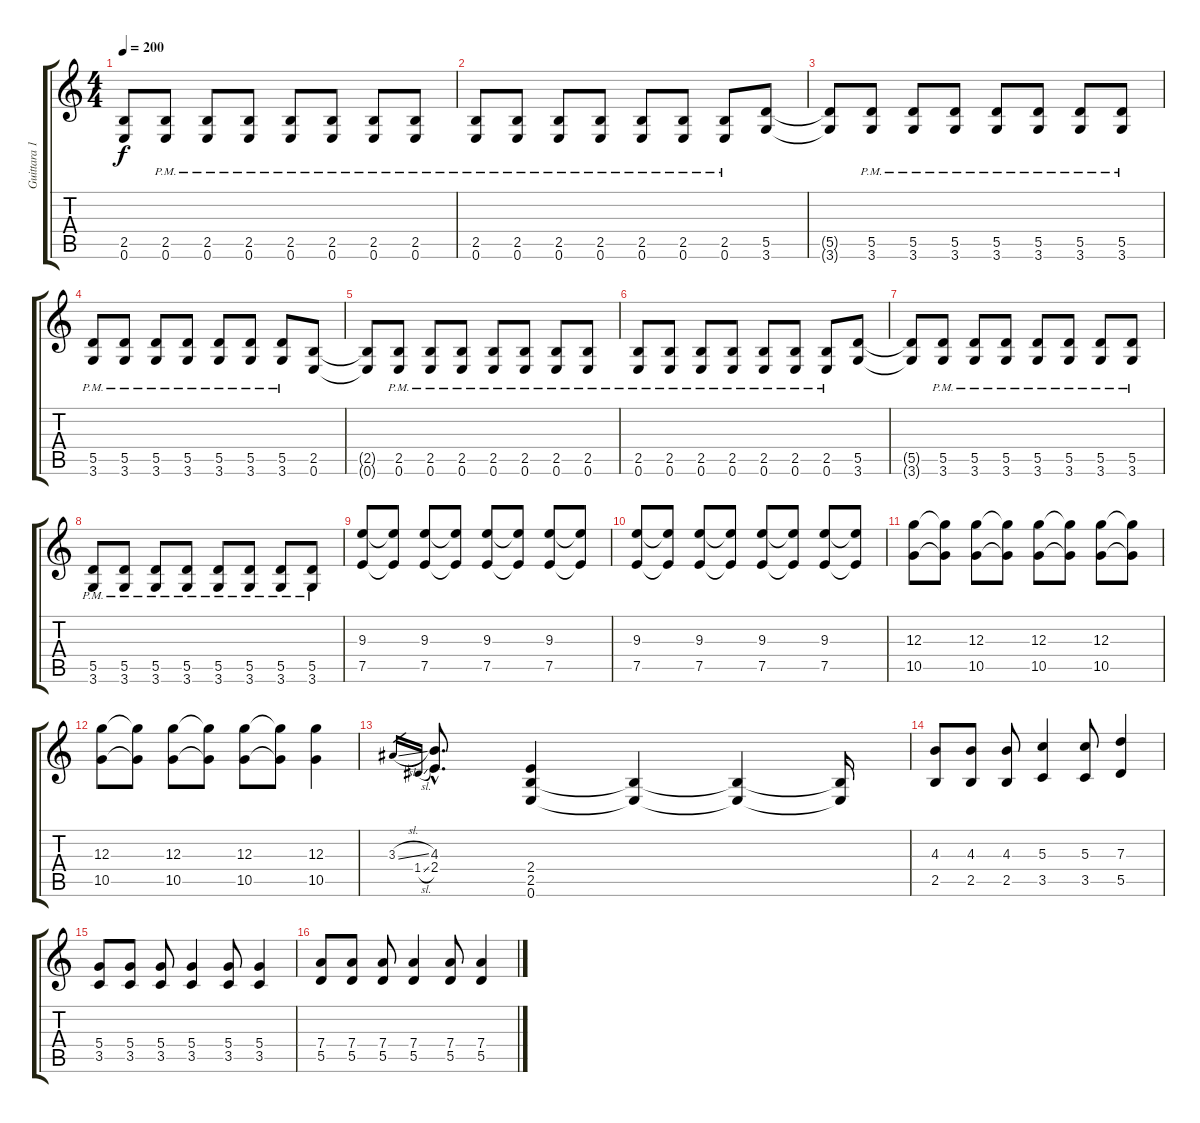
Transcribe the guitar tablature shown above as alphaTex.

\track ("Guittara 1" "Guittara 1") {instrument distortionguitar}
\staff {score tabs}
\tuning (E4 B3 G3 D3 A2 E2) {hide}
\ts (4 4)
\tempo 200
\clef g2
\ks c
(2.5{t} 0.6{t}).8{dy f} (2.5{pm} 0.6{pm}).8 (2.5{pm} 0.6{pm}).8 (2.5{pm} 0.6{pm}).8 (2.5{pm} 0.6{pm}).8 (2.5{pm} 0.6{pm}).8 (2.5{pm} 0.6{pm}).8 (2.5{pm} 0.6{pm}).8 |
(2.5{pm} 0.6{pm}).8 (2.5{pm} 0.6{pm}).8 (2.5{pm} 0.6{pm}).8 (2.5{pm} 0.6{pm}).8 (2.5{pm} 0.6{pm}).8 (2.5{pm} 0.6{pm}).8 (2.5{pm} 0.6{pm}).8 (5.5 3.6).8 |
(5.5{t} 3.6{t}).8 (5.5{pm} 3.6{pm}).8 (5.5{pm} 3.6{pm}).8 (5.5{pm} 3.6{pm}).8 (5.5{pm} 3.6{pm}).8 (5.5{pm} 3.6{pm}).8 (5.5{pm} 3.6{pm}).8 (5.5{pm} 3.6{pm}).8 |
(5.5{pm} 3.6{pm}).8 (5.5{pm} 3.6{pm}).8 (5.5{pm} 3.6{pm}).8 (5.5{pm} 3.6{pm}).8 (5.5{pm} 3.6{pm}).8 (5.5{pm} 3.6{pm}).8 (5.5{pm} 3.6{pm}).8 (2.5 0.6).8 |
(2.5{t} 0.6{t}).8 (2.5{pm} 0.6{pm}).8 (2.5{pm} 0.6{pm}).8 (2.5{pm} 0.6{pm}).8 (2.5{pm} 0.6{pm}).8 (2.5{pm} 0.6{pm}).8 (2.5{pm} 0.6{pm}).8 (2.5{pm} 0.6{pm}).8 |
(2.5{pm} 0.6{pm}).8 (2.5{pm} 0.6{pm}).8 (2.5{pm} 0.6{pm}).8 (2.5{pm} 0.6{pm}).8 (2.5{pm} 0.6{pm}).8 (2.5{pm} 0.6{pm}).8 (2.5{pm} 0.6{pm}).8 (5.5 3.6).8 |
(5.5{t} 3.6{t}).8 (5.5{pm} 3.6{pm}).8 (5.5{pm} 3.6{pm}).8 (5.5{pm} 3.6{pm}).8 (5.5{pm} 3.6{pm}).8 (5.5{pm} 3.6{pm}).8 (5.5{pm} 3.6{pm}).8 (5.5{pm} 3.6{pm}).8 |
(5.5{pm} 3.6{pm}).8 (5.5{pm} 3.6{pm}).8 (5.5{pm} 3.6{pm}).8 (5.5{pm} 3.6{pm}).8 (5.5{pm} 3.6{pm}).8 (5.5{pm} 3.6{pm}).8 (5.5{pm} 3.6{pm}).8 (5.5{pm} 3.6{pm}).8 |
(9.3 7.5).8 (9.3{t} 7.5{t}).8 (9.3 7.5).8 (9.3{t} 7.5{t}).8 (9.3 7.5).8 (9.3{t} 7.5{t}).8 (9.3 7.5).8 (9.3{t} 7.5{t}).8 |
(9.3 7.5).8 (9.3{t} 7.5{t}).8 (9.3 7.5).8 (9.3{t} 7.5{t}).8 (9.3 7.5).8 (9.3{t} 7.5{t}).8 (9.3 7.5).8 (9.3{t} 7.5{t}).8 |
(12.3 10.5).8 (12.3{t} 10.5{t}).8 (12.3 10.5).8 (12.3{t} 10.5{t}).8 (12.3 10.5).8 (12.3{t} 10.5{t}).8 (12.3 10.5).8 (12.3{t} 10.5{t}).8 |
(12.3 10.5).8 (12.3{t} 10.5{t}).8 (12.3 10.5).8 (12.3{t} 10.5{t}).8 (12.3 10.5).8 (12.3{t} 10.5{t}).8 (12.3 10.5).4 |
3.3{sl}.16{gr} 1.4{sl}.16{gr} (4.3{hac} 2.4{hac}).8{d} (2.4 2.5 0.6).4 (2.5{t} 0.6{t}).4 (2.5{t} 0.6{t}).4 (2.5{t} 0.6{t}).16 |
(4.3 2.5).8 (4.3 2.5).8 (4.3 2.5).8 (5.3 3.5).4 (5.3 3.5).8 (7.3 5.5).4 |
(5.4 3.5).8 (5.4 3.5).8 (5.4 3.5).8 (5.4 3.5).4 (5.4 3.5).8 (5.4 3.5).4 |
(7.4 5.5).8 (7.4 5.5).8 (7.4 5.5).8 (7.4 5.5).4 (7.4 5.5).8 (7.4 5.5).4
